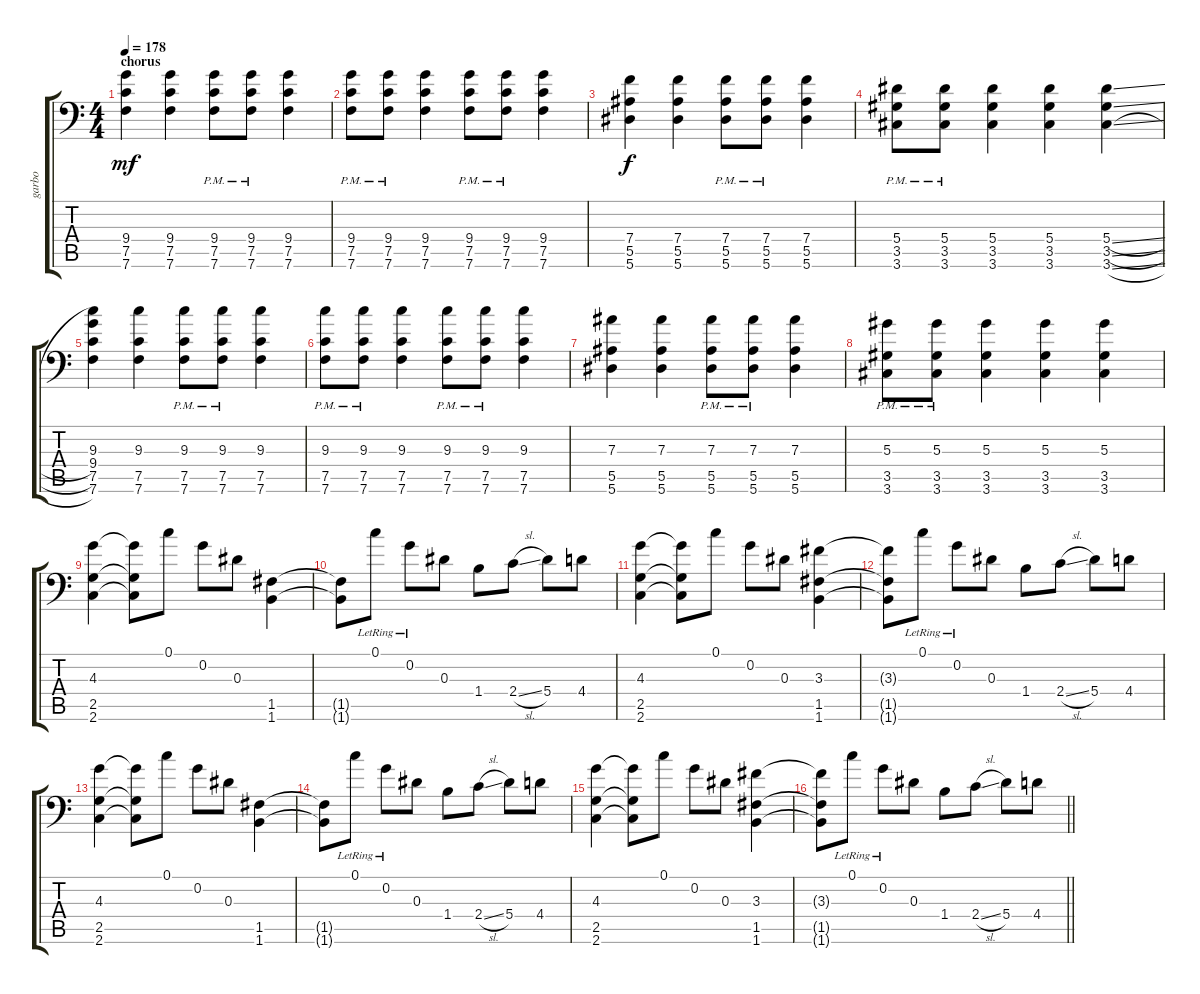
\track ("garbo" "garbo") {solo instrument distortionguitar}
\staff {score tabs}
\tuning (C4 G3 Eb3 Bb2 F2 Bb1) {hide}
\ts (4 4)
\section ("" "chorus")
\tempo 178
\clef f4
\ks c
(9.4 7.5 7.6).4{dy mf} (9.4 7.5 7.6).4 (9.4 7.5 7.6{pm}).8 (9.4 7.5 7.6{pm}).8 (9.4 7.5 7.6).4 |
(9.4 7.5 7.6{pm}).8 (9.4 7.5 7.6{pm}).8 (9.4 7.5 7.6).4 (9.4 7.5 7.6{pm}).8 (9.4 7.5 7.6{pm}).8 (9.4 7.5 7.6).4 |
(7.4 5.5 5.6).4{dy f} (7.4 5.5 5.6).4 (7.4 5.5 5.6{pm}).8 (7.4 5.5 5.6{pm}).8 (7.4 5.5 5.6).4 |
(5.4 3.5 3.6{pm}).8 (5.4 3.5 3.6{pm}).8 (5.4 3.5 3.6).4 (5.4 3.5 3.6).4 (5.4{sl} 3.5{sl} 3.6{sl}).4 |
(9.3 9.4 7.5 7.6).4 (9.3 7.5 7.6).4 (9.3 7.5 7.6{pm}).8 (9.3 7.5 7.6{pm}).8 (9.3 7.5 7.6).4 |
(9.3 7.5 7.6{pm}).8 (9.3 7.5 7.6{pm}).8 (9.3 7.5 7.6).4 (9.3 7.5 7.6{pm}).8 (9.3 7.5 7.6{pm}).8 (9.3 7.5 7.6).4 |
(7.3 5.5 5.6).4 (7.3 5.5 5.6).4 (7.3 5.5 5.6{pm}).8 (7.3 5.5 5.6{pm}).8 (7.3 5.5 5.6).4 |
(5.3 3.5 3.6{pm}).8 (5.3 3.5 3.6{pm}).8 (5.3 3.5 3.6).4 (5.3 3.5 3.6).4 (5.3 3.5 3.6).4 |
(4.3 2.5 2.6).4 (4.3{t} 2.5{t} 2.6{t}).8 0.1.8 0.2.8 0.3.8 (1.5 1.6).4 |
(1.5{t} 1.6{t}).8 0.1{lr}.8 0.2{lr}.8 0.3.8 1.4.8 2.4{sl}.8 5.4.8 4.4.8 |
(4.3 2.5 2.6).4 (4.3{t} 2.5{t} 2.6{t}).8 0.1.8 0.2.8 0.3.8 (3.3 1.5 1.6).4 |
(3.3{t} 1.5{t} 1.6{t}).8 0.1{lr}.8 0.2{lr}.8 0.3.8 1.4.8 2.4{sl}.8 5.4.8 4.4.8 |
(4.3 2.5 2.6).4 (4.3{t} 2.5{t} 2.6{t}).8 0.1.8 0.2.8 0.3.8 (1.5 1.6).4 |
(1.5{t} 1.6{t}).8 0.1{lr}.8 0.2{lr}.8 0.3.8 1.4.8 2.4{sl}.8 5.4.8 4.4.8 |
(4.3 2.5 2.6).4 (4.3{t} 2.5{t} 2.6{t}).8 0.1.8 0.2.8 0.3.8 (3.3 1.5 1.6).4 |
\barLineRight lightlight
(3.3{t} 1.5{t} 1.6{t}).8 0.1{lr}.8 0.2{lr}.8 0.3.8 1.4.8 2.4{sl}.8 5.4.8 4.4.8
